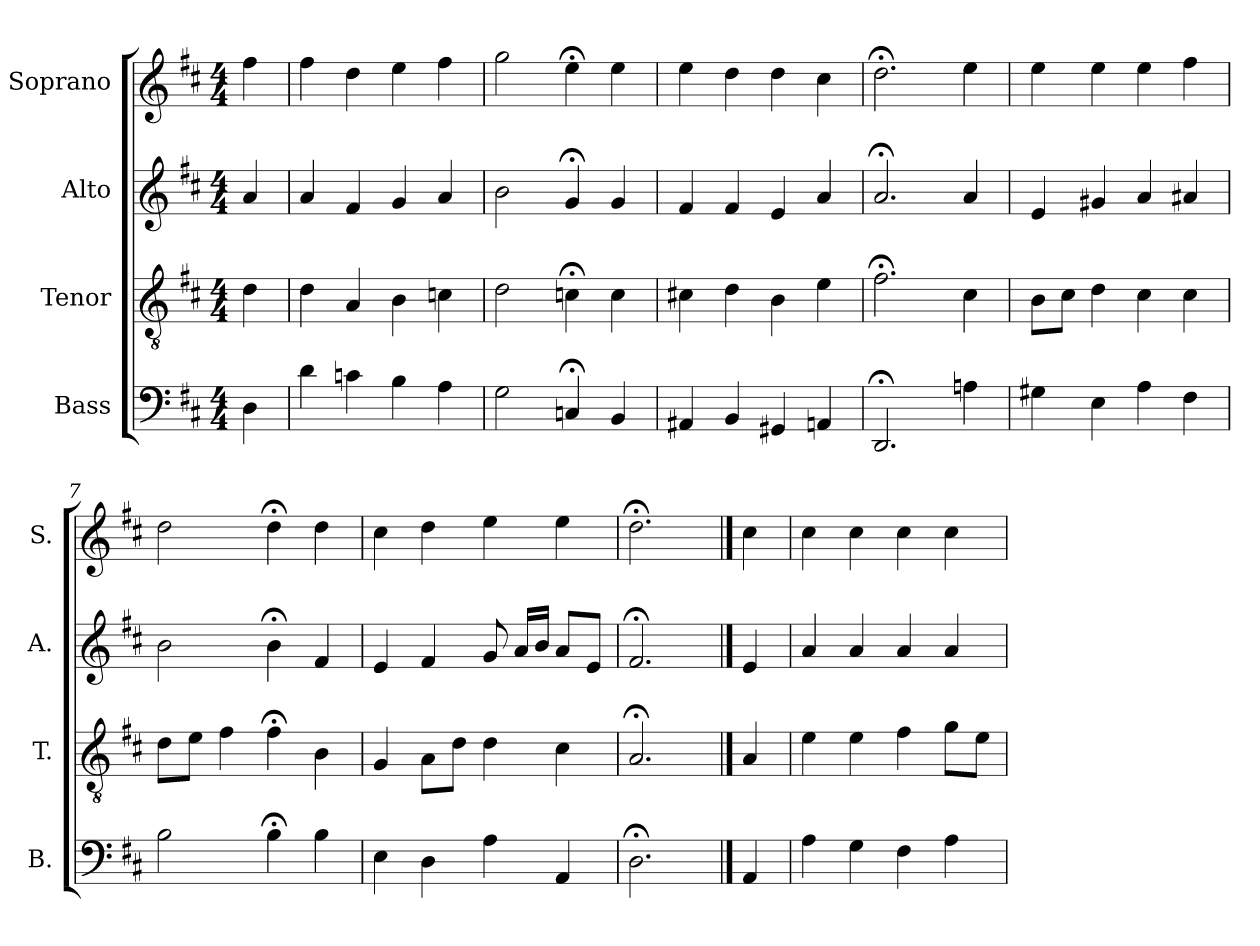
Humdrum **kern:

**kern	**kern	**kern	**kern
*part4	*part3	*part2	*part1
*staff4	*staff3	*staff2	*staff1
*I"Bass	*I"Tenor	*I"Alto	*I"Soprano
*I'B.	*I'T.	*I'A.	*I'S.
*clefF4	*clefGv2	*clefG2	*clefG2
*	*ITrd7c12	*	*
*k[f#c#]	*k[f#c#]	*k[f#c#]	*k[f#c#]
*D:	*D:	*D:	*D:
*M4/4	*M4/4	*M4/4	*M4/4
=1	=1	=1	=1
4D\	4D\	4a/	4ff#\
=2	=2	=2	=2
4d\	4D\	4a/	4ff#\
4cn\	4AA/	4f#/	4dd\
4B\	4BB\	4g/	4ee\
4A\	4Cn\	4a/	4ff#\
=3	=3	=3	=3
2G\	2D\	2b\	2gg\
4Cn;</	4Cn;<\	4g;</	4ee;<\
4BB/	4C\	4g/	4ee\
=4	=4	=4	=4
4AA#X/	4C#X\	4f#/	4ee\
4BB/	4D\	4f#/	4dd\
4GG#X/	4BB\	4e/	4dd\
4AAn/	4E\	4a/	4cc#\
=5	=5	=5	=5
2.DD;</	2.F#;<\	2.a;</	2.dd;<\
4An\	4C#\	4a/	4ee\
=6	=6	=6	=6
4G#X\	8BB\L	4e/	4ee\
.	8C#\J	.	.
4E\	4D\	4g#X/	4ee\
4A\	4C#\	4a/	4ee\
4F#\	4C#\	4a#X/	4ff#\
!!LO:LB:g=z
=7	=7	=7	=7
2B\	8D\L	2b\	2dd\
.	8E\J	.	.
.	4F#\	.	.
4B;<\	4F#;<\	4b;<\	4dd;<\
4B\	4BB\	4f#/	4dd\
=8	=8	=8	=8
4E\	4GG/	4e/	4cc#\
4D\	8AA\L	4f#/	4dd\
.	8D\J	.	.
4A\	4D\	8g/	4ee\
.	.	16a/LL	.
.	.	16b/JJ	.
4AA/	4C#\	8a/L	4ee\
.	.	8e/J	.
=9	=9	=9	=9
2.D;<\	2.AA;</	2.f#;</	2.dd;<\
==10	==10	==10	==10
4AA/	4AA/	4e/	4cc#\
=11	=11	=11	=11
4A\	4E\	4a/	4cc#\
4G\	4E\	4a/	4cc#\
4F#\	4F#\	4a/	4cc#\
4A\	8G\L	4a/	4cc#\
.	8E\J	.	.
=	=	=	=
*-	*-	*-	*-
